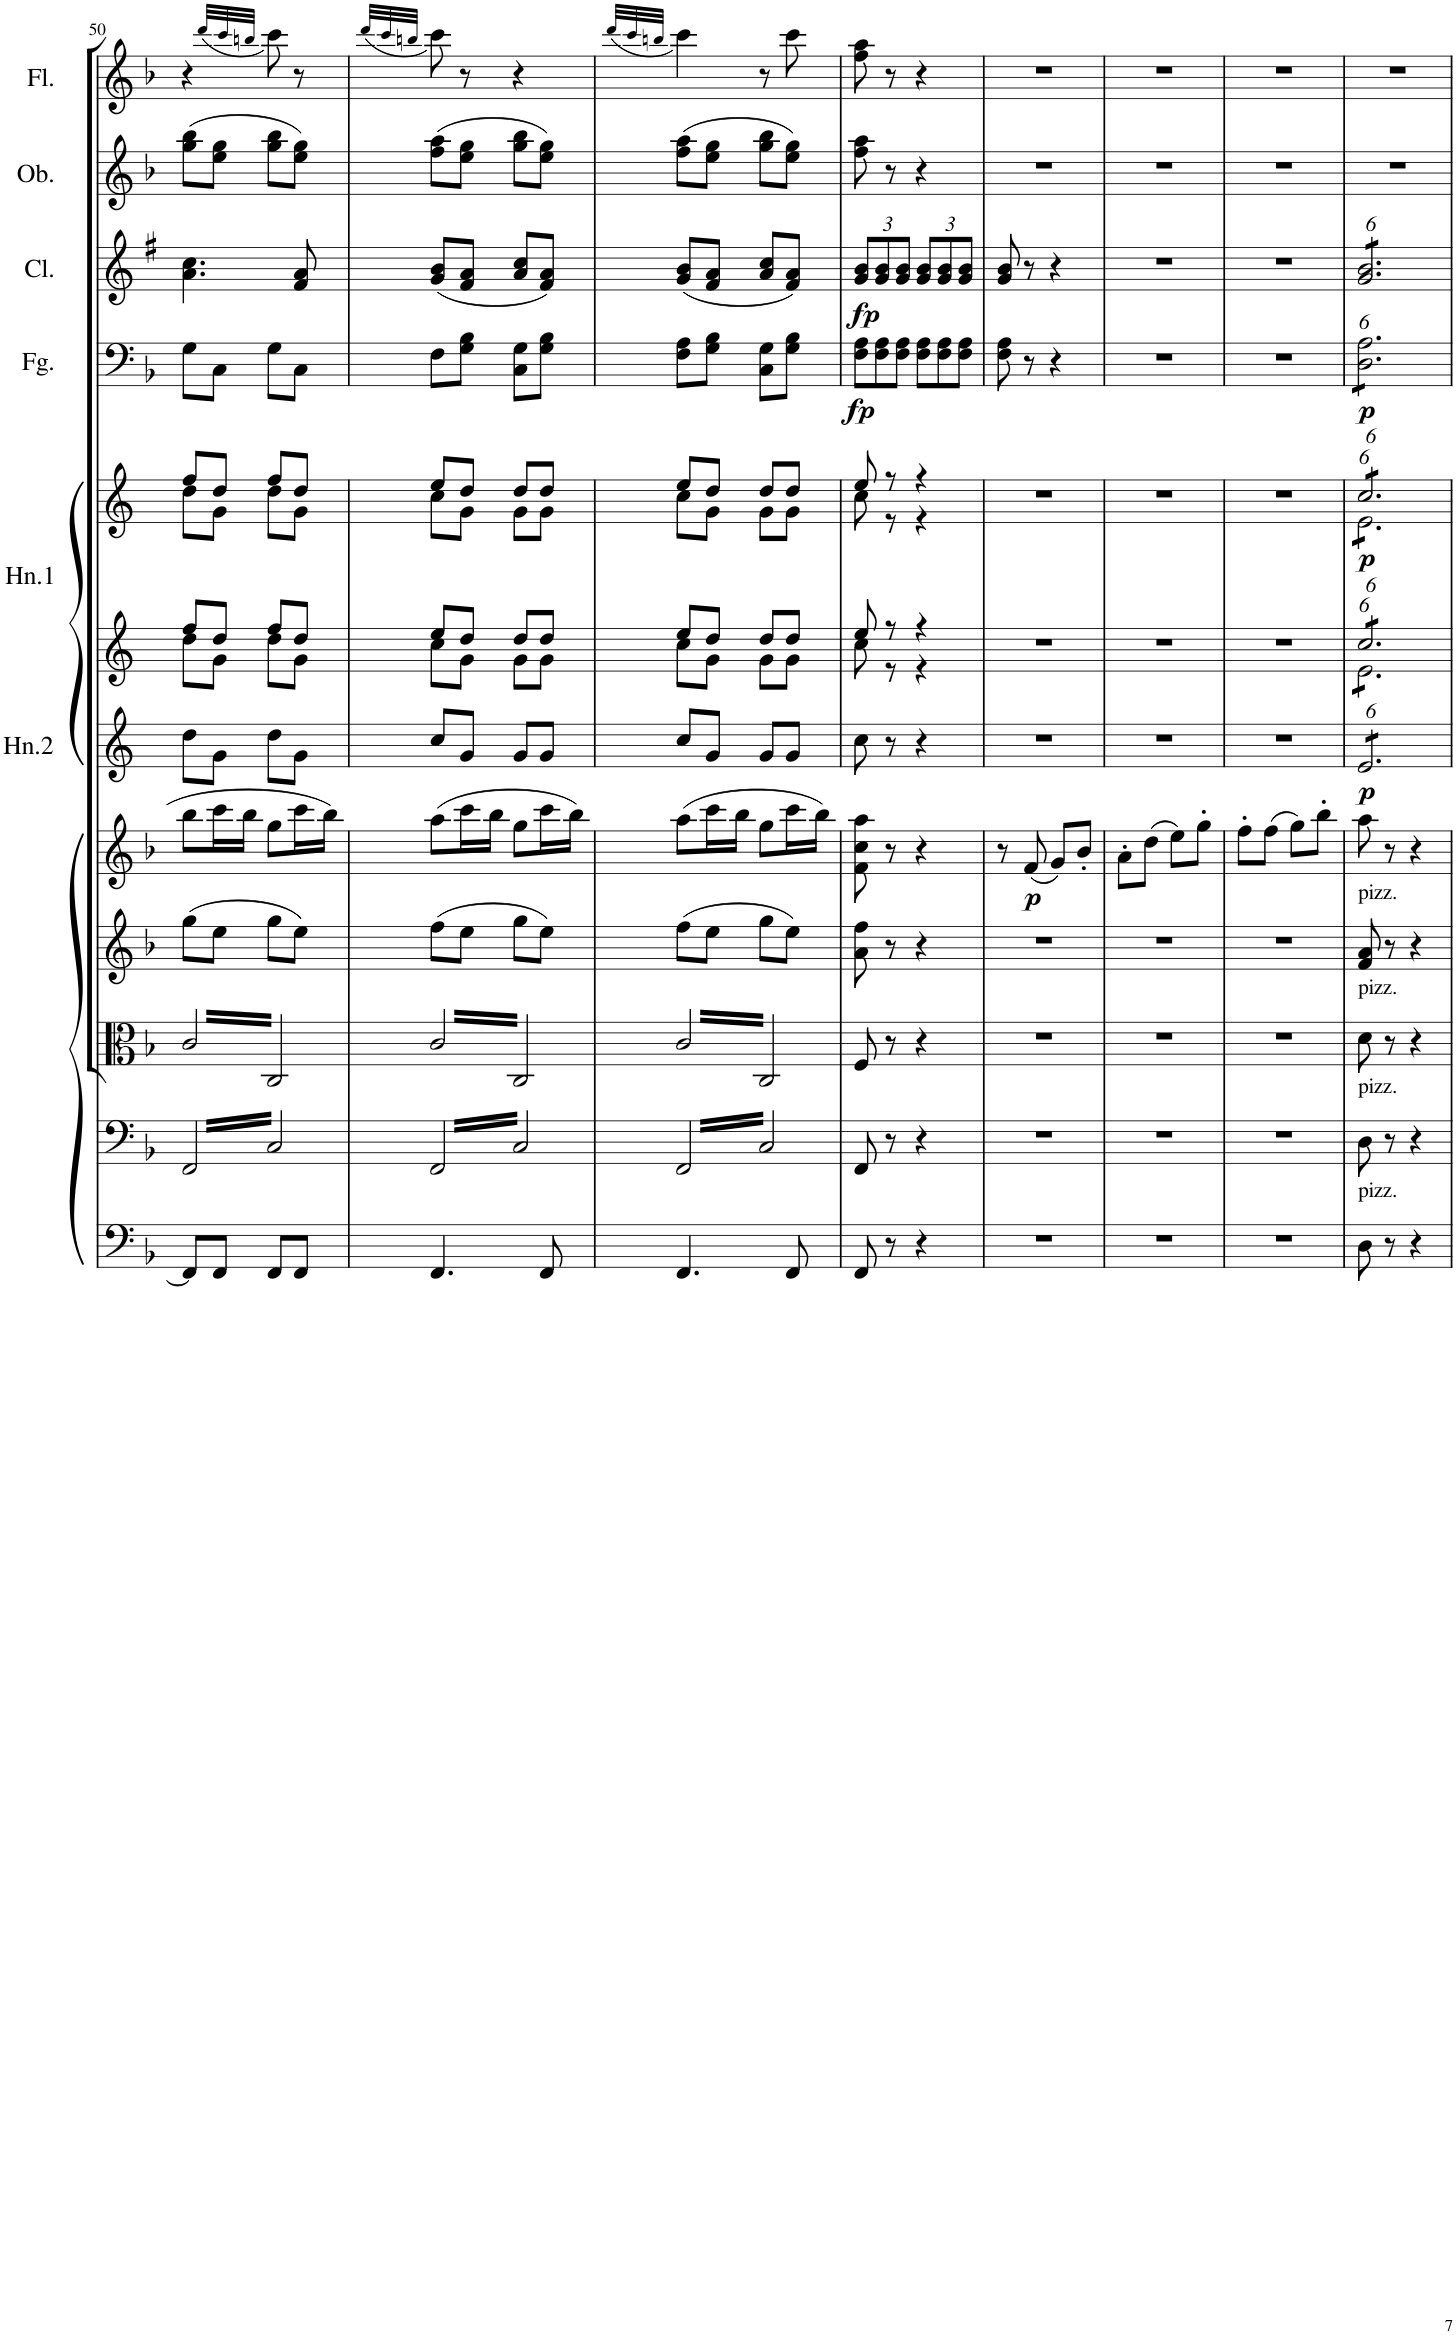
**kern	**kern	**kern	**kern	**kern	**dynam	**kern	**dynam	**kern	**kern	**dynam	**kern	**dynam	**kern	**dynam	**kern	**kern
*part12	*part11	*part10	*part9	*part8	*part8	*part7	*part7	*part6	*part5	*part5	*part4	*part4	*part3	*part3	*part2	*part1
*staff12	*staff11	*staff10	*staff9	*staff8	*staff8	*staff7	*staff7	*staff6	*staff5	*staff5	*staff4	*staff4	*staff3	*staff3	*staff2	*staff1
*I"Contrebasse	*I"Violoncelle	*I"Alto	*I"Violon II	*I"Violon I	*	*I"Cor 2 F	*	*I"Cor 1 F	*I"Cor 1 F	*	*I"Bassons	*	*I"Clarinettes Bb	*	*I"Hautbois	*I"Flûtes
*I'Cb	*I'Vc	*	*I'Vln	*I'Vln	*	*	*	*	*	*	*	*	*I'Cl.	*	*	*I'Fl.
!!LO:PB:g=z
*clefF4	*clefF4	*clefC3	*clefG2	*clefG2	*	*clefG2	*	*clefG2	*clefG2	*	*clefF4	*	*clefG2	*	*clefG2	*clefG2
*Trd7c12	*	*	*	*	*	*Trd4c7	*	*Trd4c7	*Trd4c7	*	*	*	*Trd1c2	*	*	*
*k[b-]	*k[b-]	*k[b-]	*k[b-]	*k[b-]	*	*k[]	*	*k[]	*k[]	*	*k[b-]	*	*k[f#]	*	*k[b-]	*k[b-]
*M2/4	*M2/4	*M2/4	*M2/4	*M2/4	*	*M2/4	*	*M2/4	*M2/4	*	*M2/4	*	*M2/4	*	*M2/4	*M2/4
=50	=50	=50	=50	=50	=50	=50	=50	=50	=50	=50	=50	=50	=50	=50	=50	=50
*	*	*	*	*	*	*	*	*^	*^	*	*	*	*	*	*	*
*	*tremolo	*	*	*	*	*	*	*	*	*	*	*	*	*	*	*	*	*
*	*	*tremolo	*	*	*	*	*	*	*	*	*	*	*	*	*	*	*	*
8FF/L]	32FF/LLL	32c/LLL	(8gg\L	8bb-\L	.	8dd\L	.	8ff/L	8dd\L	8ff/L	8dd\L	.	8G\L	.	4.a\ 4.cc\	.	(8gg\ 8bb-\L	4r
.	32C/	32C/	.	.	.	.	.	.	.	.	.	.	.	.	.	.	.	.
.	32FF/	32c/	.	.	.	.	.	.	.	.	.	.	.	.	.	.	.	.
.	32C/	32C/	.	.	.	.	.	.	.	.	.	.	.	.	.	.	.	.
8FF/J	32FF/	32c/	8ee\J	16ccc\L	.	8g\J	.	8dd/J	8g\J	8dd/J	8g\J	.	8C\J	.	.	.	8ee\ 8gg\J	.
.	32C/	32C/	.	.	.	.	.	.	.	.	.	.	.	.	.	.	.	.
.	32FF/	32c/	.	16bb-\JJ	.	.	.	.	.	.	.	.	.	.	.	.	.	.
.	32C/	32C/	.	.	.	.	.	.	.	.	.	.	.	.	.	.	.	.
.	.	.	.	.	.	.	.	.	.	.	.	.	.	.	.	.	.	(32qddd/LLL
.	.	.	.	.	.	.	.	.	.	.	.	.	.	.	.	.	.	32qccc/
.	.	.	.	.	.	.	.	.	.	.	.	.	.	.	.	.	.	32qbbn/JJJ
8FF/L	32FF/	32c/	8gg\L	8gg\L	.	8dd\L	.	8ff/L	8dd\L	8ff/L	8dd\L	.	8G\L	.	.	.	8gg\ 8bb-\L	8ccc\)
.	32C/	32C/	.	.	.	.	.	.	.	.	.	.	.	.	.	.	.	.
.	32FF/	32c/	.	.	.	.	.	.	.	.	.	.	.	.	.	.	.	.
.	32C/	32C/	.	.	.	.	.	.	.	.	.	.	.	.	.	.	.	.
8FF/J	32FF/	32c/	8ee\J)	16ccc\L	.	8g\J	.	8dd/J	8g\J	8dd/J	8g\J	.	8C\J	.	8f#/ 8a/	.	8ee\ 8gg\J)	8r
.	32C/	32C/	.	.	.	.	.	.	.	.	.	.	.	.	.	.	.	.
.	32FF/	32c/	.	16bb-\JJ	.	.	.	.	.	.	.	.	.	.	.	.	.	.
.	32C/JJJ	32C/JJJ	.	.	.	.	.	.	.	.	.	.	.	.	.	.	.	.
=51	=51	=51	=51	=51	=51	=51	=51	=51	=51	=51	=51	=51	=51	=51	=51	=51	=51	=51
.	.	.	.	.	.	.	.	.	.	.	.	.	.	.	.	.	.	(32qddd/LLL
.	.	.	.	.	.	.	.	.	.	.	.	.	.	.	.	.	.	32qccc/
.	.	.	.	.	.	.	.	.	.	.	.	.	.	.	.	.	.	32qbbn/JJJ
4.FF/	32FF/LLL	32c/LLL	(8ff\L	(8aa\L	.	8cc/L	.	8ee/L	8cc\L	8ee/L	8cc\L	.	8F\L	.	(8g/ 8b/L	.	(8ff\ 8aa\L	8ccc\)
.	32C/	32C/	.	.	.	.	.	.	.	.	.	.	.	.	.	.	.	.
.	32FF/	32c/	.	.	.	.	.	.	.	.	.	.	.	.	.	.	.	.
.	32C/	32C/	.	.	.	.	.	.	.	.	.	.	.	.	.	.	.	.
.	32FF/	32c/	8ee\J	16ccc\L	.	8g/J	.	8dd/J	8g\J	8dd/J	8g\J	.	8G\ 8B-\J	.	8f#/ 8a/J	.	8ee\ 8gg\J	8r
.	32C/	32C/	.	.	.	.	.	.	.	.	.	.	.	.	.	.	.	.
.	32FF/	32c/	.	16bb-\JJ	.	.	.	.	.	.	.	.	.	.	.	.	.	.
.	32C/	32C/	.	.	.	.	.	.	.	.	.	.	.	.	.	.	.	.
.	32FF/	32c/	8gg\L	8gg\L	.	8g/L	.	8dd/L	8g\L	8dd/L	8g\L	.	8C\ 8G\L	.	8a/ 8cc/L	.	8gg\ 8bb-\L	4r
.	32C/	32C/	.	.	.	.	.	.	.	.	.	.	.	.	.	.	.	.
.	32FF/	32c/	.	.	.	.	.	.	.	.	.	.	.	.	.	.	.	.
.	32C/	32C/	.	.	.	.	.	.	.	.	.	.	.	.	.	.	.	.
8FF/	32FF/	32c/	8ee\J)	16ccc\L	.	8g/J	.	8dd/J	8g\J	8dd/J	8g\J	.	8G\ 8B-\J	.	8f#/ 8a/J)	.	8ee\ 8gg\J)	.
.	32C/	32C/	.	.	.	.	.	.	.	.	.	.	.	.	.	.	.	.
.	32FF/	32c/	.	16bb-\JJ)	.	.	.	.	.	.	.	.	.	.	.	.	.	.
.	32C/JJJ	32C/JJJ	.	.	.	.	.	.	.	.	.	.	.	.	.	.	.	.
=52	=52	=52	=52	=52	=52	=52	=52	=52	=52	=52	=52	=52	=52	=52	=52	=52	=52	=52
.	.	.	.	.	.	.	.	.	.	.	.	.	.	.	.	.	.	(32qddd/LLL
.	.	.	.	.	.	.	.	.	.	.	.	.	.	.	.	.	.	32qccc/
.	.	.	.	.	.	.	.	.	.	.	.	.	.	.	.	.	.	32qbbn/JJJ
4.FF/	32FF/LLL	32c/LLL	(8ff\L	(8aa\L	.	8cc/L	.	8ee/L	8cc\L	8ee/L	8cc\L	.	8F\ 8A\L	.	(8g/ 8b/L	.	(8ff\ 8aa\L	4ccc\)
.	32C/	32C/	.	.	.	.	.	.	.	.	.	.	.	.	.	.	.	.
.	32FF/	32c/	.	.	.	.	.	.	.	.	.	.	.	.	.	.	.	.
.	32C/	32C/	.	.	.	.	.	.	.	.	.	.	.	.	.	.	.	.
.	32FF/	32c/	8ee\J	16ccc\L	.	8g/J	.	8dd/J	8g\J	8dd/J	8g\J	.	8G\ 8B-\J	.	8f#/ 8a/J	.	8ee\ 8gg\J	.
.	32C/	32C/	.	.	.	.	.	.	.	.	.	.	.	.	.	.	.	.
.	32FF/	32c/	.	16bb-\JJ	.	.	.	.	.	.	.	.	.	.	.	.	.	.
.	32C/	32C/	.	.	.	.	.	.	.	.	.	.	.	.	.	.	.	.
.	32FF/	32c/	8gg\L	8gg\L	.	8g/L	.	8dd/L	8g\L	8dd/L	8g\L	.	8C\ 8G\L	.	8a/ 8cc/L	.	8gg\ 8bb-\L	8r
.	32C/	32C/	.	.	.	.	.	.	.	.	.	.	.	.	.	.	.	.
.	32FF/	32c/	.	.	.	.	.	.	.	.	.	.	.	.	.	.	.	.
.	32C/	32C/	.	.	.	.	.	.	.	.	.	.	.	.	.	.	.	.
8FF/	32FF/	32c/	8ee\J)	16ccc\L	.	8g/J	.	8dd/J	8g\J	8dd/J	8g\J	.	8G\ 8B-\J	.	8f#/ 8a/J)	.	8ee\ 8gg\J)	8ccc\
.	32C/	32C/	.	.	.	.	.	.	.	.	.	.	.	.	.	.	.	.
.	32FF/	32c/	.	16bb-\JJ)	.	.	.	.	.	.	.	.	.	.	.	.	.	.
.	32C/JJJ	32C/JJJ	.	.	.	.	.	.	.	.	.	.	.	.	.	.	.	.
*	*	*Xtremolo	*	*	*	*	*	*	*	*	*	*	*	*	*	*	*	*
*	*Xtremolo	*	*	*	*	*	*	*	*	*	*	*	*	*	*	*	*	*
=53	=53	=53	=53	=53	=53	=53	=53	=53	=53	=53	=53	=53	=53	=53	=53	=53	=53	=53
*	*	*	*	*	*	*	*	*	*	*	*	*	*Xtuplet	*	*Xbrackettup	*	*	*
!	!	!	!	!	!	!	!	!	!	!	!	!	!	!LO:DY:b	!	!LO:DY:b	!	!
8FF/	8FF/	8F/	8a\ 8ff\	8f\ 8cc\ 8aa\	.	8cc\	.	8ee/	8cc\	8ee/	8cc\	.	12F\ 12A\L	fp	12g/ 12b/L	fp	8ff\ 8aa\	8ff\ 8aa\
.	.	.	.	.	.	.	.	.	.	.	.	.	.	.	.	.	.	.
.	.	.	.	.	.	.	.	.	.	.	.	.	.	.	.	.	.	.
.	.	.	.	.	.	.	.	.	.	.	.	.	12F\ 12A\	.	12g/ 12b/	.	.	.
.	.	.	.	.	.	.	.	.	.	.	.	.	.	.	.	.	.	.
8r	8r	8r	8r	8r	.	8r	.	8r	8r	8r	8r	.	.	.	.	.	8r	8r
.	.	.	.	.	.	.	.	.	.	.	.	.	.	.	.	.	.	.
.	.	.	.	.	.	.	.	.	.	.	.	.	12F\ 12A\J	.	12g/ 12b/J	.	.	.
.	.	.	.	.	.	.	.	.	.	.	.	.	.	.	.	.	.	.
.	.	.	.	.	.	.	.	.	.	.	.	.	.	.	.	.	.	.
4r	4r	4r	4r	4r	.	4r	.	4r	4r	4r	4r	.	12F\ 12A\L	.	12g/ 12b/L	.	4r	4r
.	.	.	.	.	.	.	.	.	.	.	.	.	12F\ 12A\	.	12g/ 12b/	.	.	.
.	.	.	.	.	.	.	.	.	.	.	.	.	12F\ 12A\J	.	12g/ 12b/J	.	.	.
*	*	*	*	*	*	*	*	*v	*v	*	*	*	*	*	*	*	*	*
*	*	*	*	*	*	*	*	*	*v	*v	*	*	*	*	*	*	*
=54	=54	=54	=54	=54	=54	=54	=54	=54	=54	=54	=54	=54	=54	=54	=54	=54
2r	2r	2r	2r	8r	.	2r	.	2r	2r	.	8F\ 8A\	.	8g/ 8b/	.	2r	2r
!	!	!	!	!	!LO:DY:b	!	!	!	!	!	!	!	!	!	!	!
.	.	.	.	(8f/	p	.	.	.	.	.	8r	.	8r	.	.	.
.	.	.	.	8g/L)	.	.	.	.	.	.	4r	.	4r	.	.	.
.	.	.	.	8b-'/J	.	.	.	.	.	.	.	.	.	.	.	.
=55	=55	=55	=55	=55	=55	=55	=55	=55	=55	=55	=55	=55	=55	=55	=55	=55
2r	2r	2r	2r	8a'\L	.	2r	.	2r	2r	.	2r	.	2r	.	2r	2r
.	.	.	.	(8dd\J	.	.	.	.	.	.	.	.	.	.	.	.
.	.	.	.	8ee\L)	.	.	.	.	.	.	.	.	.	.	.	.
.	.	.	.	8gg'\J	.	.	.	.	.	.	.	.	.	.	.	.
=56	=56	=56	=56	=56	=56	=56	=56	=56	=56	=56	=56	=56	=56	=56	=56	=56
2r	2r	2r	2r	8ff'\L	.	2r	.	2r	2r	.	2r	.	2r	.	2r	2r
.	.	.	.	(8ff\J	.	.	.	.	.	.	.	.	.	.	.	.
.	.	.	.	8gg\L)	.	.	.	.	.	.	.	.	.	.	.	.
.	.	.	.	8bb-'\J	.	.	.	.	.	.	.	.	.	.	.	.
=57	=57	=57	=57	=57	=57	=57	=57	=57	=57	=57	=57	=57	=57	=57	=57	=57
*	*	*	*	*	*	*	*	*^	*^	*	*	*	*	*	*	*
!	!	!	!LO:TX:a:t=pizz.	!	!	!	!	!	!	!	!	!	!	!	!	!	!	!
!	!	!LO:TX:a:t=pizz.	!	!	!	!	!	!	!	!	!	!	!	!	!	!	!	!
!	!LO:TX:a:t=pizz.	!	!	!	!	!	!	!	!	!	!	!	!	!	!	!	!	!
!LO:TX:a:t=pizz.	!	!	!	!	!	!	!	!	!	!	!	!	!	!	!	!	!	!
!	!	!	!	!	!	!	!LO:DY:b	!	!	!	!	!LO:DY:b	!	!LO:DY:b	!	!	!	!
*	*	*	*	*	*	*tremolo	*	*	*	*	*	*	*	*	*	*	*	*
*	*	*	*	*	*	*	*	*tremolo	*	*	*	*	*	*	*	*	*	*
*	*	*	*	*	*	*	*	*	*	*tremolo	*	*	*	*	*	*	*	*
*	*	*	*	*	*	*	*	*	*	*	*	*	*tremolo	*	*	*	*	*
*	*	*	*	*	*	*	*	*	*	*	*	*	*	*	*tremolo	*	*	*
8D\	8D\	8d\	8f/ 8a/	8aa\	.	12e/L	p	12cc/L	12e\L	12cc/L	12e\L	p	12D\ 12A\L	p	12g/ 12b/L	.	2r	2r
.	.	.	.	.	.	12e/	.	12cc/	12e\	12cc/	12e\	.	12D\ 12A\	.	12g/ 12b/	.	.	.
8r	8r	8r	8r	8r	.	.	.	.	.	.	.	.	.	.	.	.	.	.
.	.	.	.	.	.	12e/	.	12cc/	12e\	12cc/	12e\	.	12D\ 12A\	.	12g/ 12b/	.	.	.
4r	4r	4r	4r	4r	.	12e/	.	12cc/	12e\	12cc/	12e\	.	12D\ 12A\	.	12g/ 12b/	.	.	.
.	.	.	.	.	.	12e/	.	12cc/	12e\	12cc/	12e\	.	12D\ 12A\	.	12g/ 12b/	.	.	.
.	.	.	.	.	.	12e/J	.	12cc/J	12e\J	12cc/J	12e\J	.	12D\ 12A\J	.	12g/ 12b/J	.	.	.
*	*	*	*	*	*	*	*	*	*	*	*	*	*	*	*Xtremolo	*	*	*
*	*	*	*	*	*	*	*	*	*	*	*	*	*Xtremolo	*	*	*	*	*
*	*	*	*	*	*	*	*	*	*	*Xtremolo	*	*	*	*	*	*	*	*
*	*	*	*	*	*	*	*	*Xtremolo	*	*	*	*	*	*	*	*	*	*
*	*	*	*	*	*	*Xtremolo	*	*	*	*	*	*	*	*	*	*	*	*
*	*	*	*	*	*	*	*	*v	*v	*	*	*	*	*	*	*	*	*
*	*	*	*	*	*	*	*	*	*v	*v	*	*	*	*	*	*	*
=	=	=	=	=	=	=	=	=	=	=	=	=	=	=	=	=
*-	*-	*-	*-	*-	*-	*-	*-	*-	*-	*-	*-	*-	*-	*-	*-	*-
